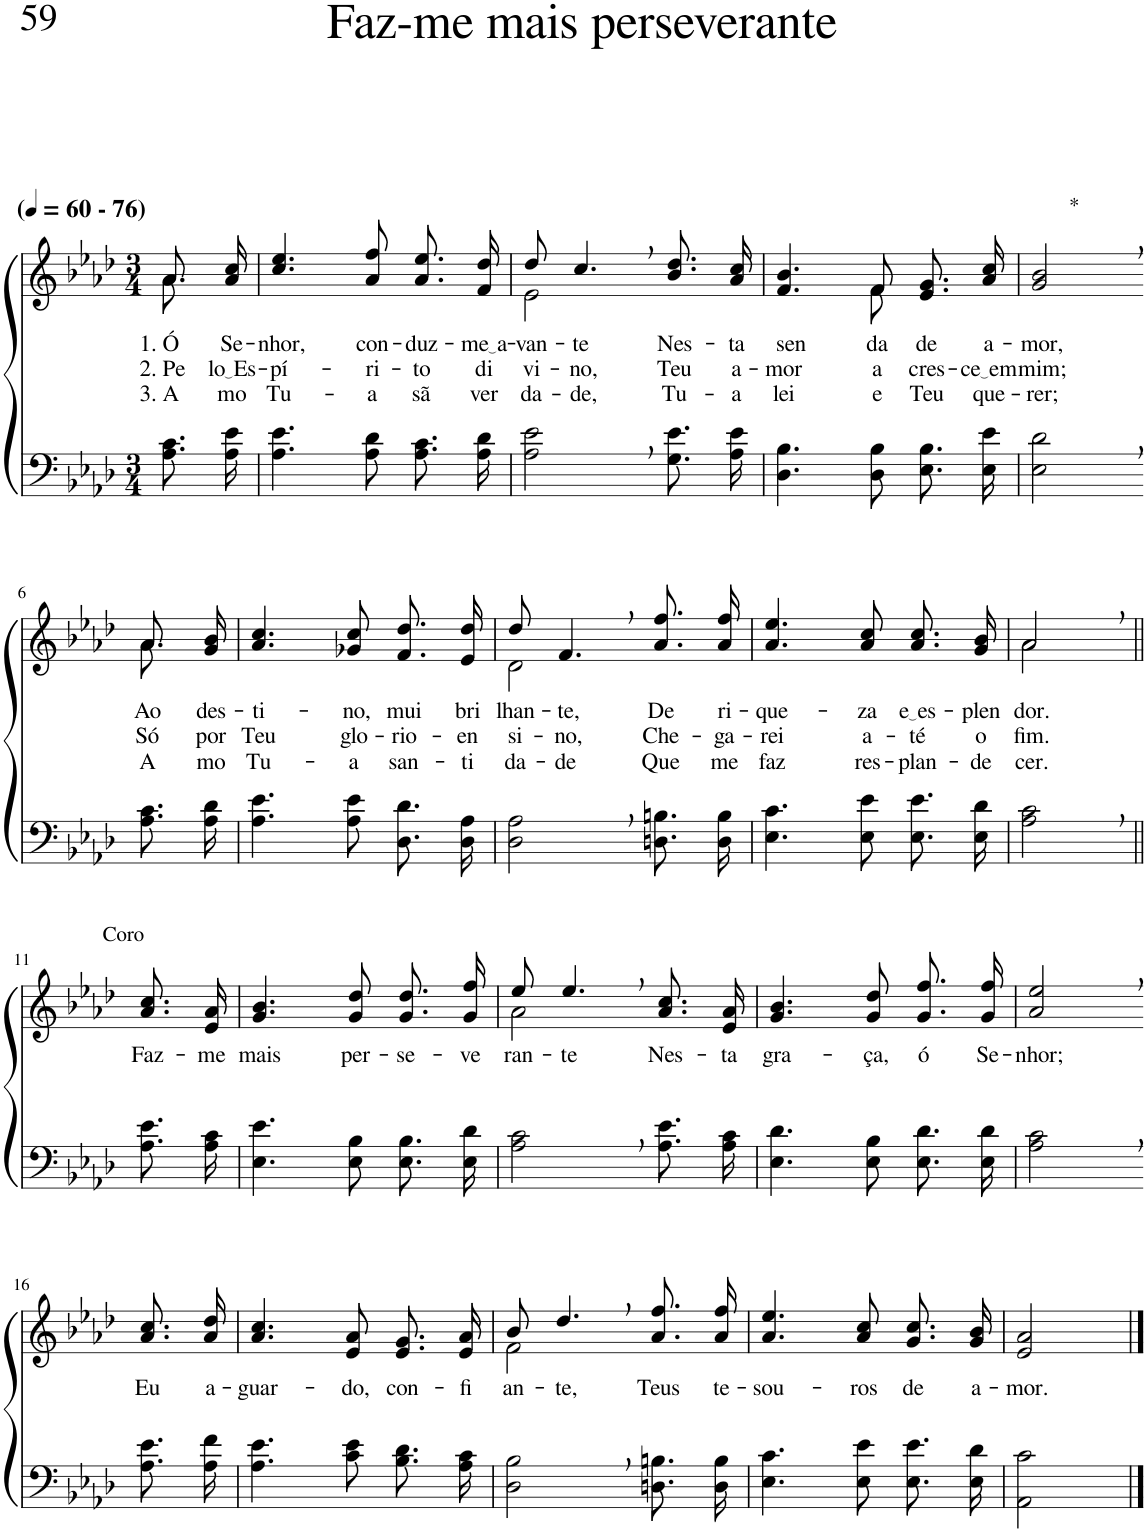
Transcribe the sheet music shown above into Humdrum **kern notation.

**kern	**kern	**text	**text	**text
*part2	*part1	*part1	*part1	*part1
*staff2	*staff1	*staff1	*staff1	*staff1
*I"Parte III e IV	*I"Parte I e II	*	*	*
*clefF4	*clefG2	*	*	*
*Trd2c3	*Trd2c3	*	*	*
*k[b-e-a-d-]	*k[b-e-a-d-]	*	*	*
*M3/4	*M3/4	*	*	*
*MM60	*MM60	*	*	*
=1	=1	=1	=1	=1
*	*^	*	*	*
!	!LO:TX:a:B:t=(	!	!	!	!
!	!LO:TX:a:B:t=- 76)	!	!	!	!
!	!	!	!LO:LY:b	!LO:LY:b	!LO:LY:b
8.A-\ 8.c\L	8.a-\L	8.a-\	1. Ó	2. Pe-	3. A-
!	!	!	!LO:LY:b	!LO:LY:b	!LO:LY:b
16A-\ 16e-\Jk	16a-\ 16cc\Jk	16ryy	Se-	lo Es	-mo
=2	=2	=2	=2	=2	=2
!	!	!	!LO:LY:b	!LO:LY:b	!LO:LY:b
*	*v	*v	*	*	*
4.A-\ 4.e-\	4.cc/ 4.ee-/	-nhor,	-pí-	Tu-
!	!	!LO:LY:b	!LO:LY:b	!LO:LY:b
8A-\ 8d-\	8a-/ 8ff/	con-	-ri-	-a
!	!	!LO:LY:b	!LO:LY:b	!LO:LY:b
8.A-\ 8.c\L	8.a-\ 8.ee-\L	-duz-	-to	sã
!	!	!LO:LY:b	!LO:LY:b	!LO:LY:b
16A-\ 16d-\Jk	16f\ 16dd-\Jk	me a	di-	ver-
=3	=3	=3	=3	=3
!	!	!LO:LY:b	!	!
*	*^	*	*	*
!	!	!	!	!LO:LY:b	!LO:LY:b
2A-\, 2e-\,	8dd-/	2e-\	.	-vi-	-da-
!	!	!	!LO:LY:b	!LO:LY:b	!LO:LY:b
.	4.cc,/	.	-te	-no,	-de,
!	!	!	!LO:LY:b	!LO:LY:b	!LO:LY:b
8.G\ 8.e-\L	8.b-\ 8.dd-\L	4ryy	Nes-	Teu	Tu-
!	!	!	!LO:LY:b	!LO:LY:b	!LO:LY:b
16A-\ 16e-\Jk	16a-\ 16cc\Jk	.	-ta	a-	-a
=4	=4	=4	=4	=4	=4
!	!	!	!LO:LY:b	!LO:LY:b	!LO:LY:b
4.D-\ 4.B-\	4.f/ 4.b-/	4.ryy	sen-	-mor	lei
!	!	!	!LO:LY:b	!LO:LY:b	!LO:LY:b
8D-\ 8B-\	8f/	8f\	-da	a-	e
!	!	!	!LO:LY:b	!LO:LY:b	!LO:LY:b
8.E-\ 8.B-\L	8.e-/ 8.g/L	4ryy	de	-cres-	Teu
!	!	!	!LO:LY:b	!LO:LY:b	!LO:LY:b
16E-\ 16e-\Jk	16a-/ 16cc/Jk	.	a-	ce em	que-
*	*v	*v	*	*	*
=5	=5	=5	=5	=5
!	!LO:TX:a:t=*	!	!	!
!	!	!LO:LY:b	!LO:LY:b	!LO:LY:b
2E-\, 2d-\,	2g/, 2b-/,	-mor,	mim;	-rer;
!!LO:LB:g=z
=6-	=6-	=6-	=6-	=6-
*	*^	*	*	*
!	!	!	!LO:LY:b	!LO:LY:b	!LO:LY:b
8.A-\ 8.c\L	8.a-/L	8.a-\	Ao	Só	A-
!	!	!	!LO:LY:b	!LO:LY:b	!LO:LY:b
16A-\ 16d-\Jk	16g/ 16b-/Jk	16ryy	des-	por	-mo
=7	=7	=7	=7	=7	=7
!	!	!	!LO:LY:b	!LO:LY:b	!LO:LY:b
*	*v	*v	*	*	*
4.A-\ 4.e-\	4.a-/ 4.cc/	-ti-	Teu	Tu-
!	!	!LO:LY:b	!LO:LY:b	!LO:LY:b
8A-\ 8e-\	8g-X/ 8cc/	-no,	glo-	-a
!	!	!LO:LY:b	!LO:LY:b	!LO:LY:b
8.D-\ 8.d-\L	8.f/ 8.dd-/L	mui	-rio-	san-
!	!	!LO:LY:b	!LO:LY:b	!LO:LY:b
16D-\ 16A-\Jk	16e-/ 16dd-/Jk	bri-	-en-	-ti-
=8	=8	=8	=8	=8
*	*^	*	*	*
!	!	!	!LO:LY:b	!LO:LY:b	!LO:LY:b
2D-\, 2A-\,	8dd-/	2d-\	-lhan-	-si-	-da-
!	!	!	!LO:LY:b	!LO:LY:b	!LO:LY:b
.	4.f,/	.	-te,	-no,	-de
!	!	!	!LO:LY:b	!LO:LY:b	!LO:LY:b
8.Dn\ 8.Bn\L	8.a-\ 8.ff\L	4ryy	De	Che-	Que
!	!	!	!LO:LY:b	!LO:LY:b	!LO:LY:b
16D\ 16B\Jk	16a-\ 16ff\Jk	.	ri-	-ga-	me
*	*v	*v	*	*	*
=9	=9	=9	=9	=9
!	!	!LO:LY:b	!LO:LY:b	!LO:LY:b
4.E-\ 4.c\	4.a-/ 4.ee-/	-que-	-rei	faz
!	!	!LO:LY:b	!LO:LY:b	!LO:LY:b
8E-\ 8e-\	8a-/ 8cc/	-za	a-	res-
!	!	!LO:LY:b	!LO:LY:b	!LO:LY:b
8.E-\ 8.e-\L	8.a-/ 8.cc/L	e es	-té	-plan-
!	!	!LO:LY:b	!LO:LY:b	!LO:LY:b
16E-\ 16d-\Jk	16g/ 16b-/Jk	-plen-	o	-de-
=10	=10	=10	=10	=10
*	*^	*	*	*
!	!	!	!LO:LY:b	!LO:LY:b	!LO:LY:b
2A-\, 2c\,	2a-,/	2a-\	-dor.	fim.	-cer.
!!LO:LB:g=z
=11||	=11||	=11||	=11||	=11||	=11||
!	!LO:TX:a:t=Coro	!	!	!	!
!	!	!	!LO:LY:b	!	!
*	*v	*v	*	*	*
8.A-\ 8.e-\L	8.a-/ 8.cc/L	Faz-	.	.
!	!	!LO:LY:b	!	!
16A-\ 16c\Jk	16e-/ 16a-/Jk	-me	.	.
=12	=12	=12	=12	=12
!	!	!LO:LY:b	!	!
4.E-\ 4.e-\	4.g/ 4.b-/	mais	.	.
!	!	!LO:LY:b	!	!
8E-\ 8B-\	8g/ 8dd-/	per-	.	.
!	!	!LO:LY:b	!	!
8.E-\ 8.B-\L	8.g\ 8.dd-\L	-se-	.	.
!	!	!LO:LY:b	!	!
16E-\ 16d-\Jk	16g\ 16ff\Jk	-ve-	.	.
=13	=13	=13	=13	=13
*	*^	*	*	*
!	!	!	!LO:LY:b	!	!
2A-\, 2c\,	8ee-/	2a-\	-ran-	.	.
!	!	!	!LO:LY:b	!	!
.	4.ee-,/	.	-te	.	.
!	!	!	!LO:LY:b	!	!
8.A-\ 8.e-\L	8.a-/ 8.cc/L	4ryy	Nes-	.	.
!	!	!	!LO:LY:b	!	!
16A-\ 16c\Jk	16e-/ 16a-/Jk	.	-ta	.	.
*	*v	*v	*	*	*
=14	=14	=14	=14	=14
!	!	!LO:LY:b	!	!
4.E-\ 4.d-\	4.g/ 4.b-/	gra-	.	.
!	!	!LO:LY:b	!	!
8E-\ 8B-\	8g/ 8dd-/	-ça,	.	.
!	!	!LO:LY:b	!	!
8.E-\ 8.d-\L	8.g\ 8.ff\L	ó	.	.
!	!	!LO:LY:b	!	!
16E-\ 16d-\Jk	16g\ 16ff\Jk	Se-	.	.
=15	=15	=15	=15	=15
!	!	!LO:LY:b	!	!
2A-\, 2c\,	2a-/, 2ee-/,	-nhor;	.	.
!!LO:LB:g=z
=16-	=16-	=16-	=16-	=16-
!	!	!LO:LY:b	!	!
8.A-\ 8.e-\L	8.a-\ 8.cc\L	Eu	.	.
!	!	!LO:LY:b	!	!
16A-\ 16f\Jk	16a-\ 16dd-\Jk	a-	.	.
=17	=17	=17	=17	=17
!	!	!LO:LY:b	!	!
4.A-\ 4.e-\	4.a-/ 4.cc/	-guar-	.	.
!	!	!LO:LY:b	!	!
8c\ 8e-\	8e-/ 8a-/	-do,	.	.
!	!	!LO:LY:b	!	!
8.B-\ 8.d-\L	8.e-/ 8.g/L	con-	.	.
!	!	!LO:LY:b	!	!
16A-\ 16c\Jk	16e-/ 16a-/Jk	-fi-	.	.
=18	=18	=18	=18	=18
*	*^	*	*	*
!	!	!	!LO:LY:b	!	!
2D-\, 2B-\,	8b-/	2f\	-an-	.	.
!	!	!	!LO:LY:b	!	!
.	4.dd-,/	.	-te,	.	.
!	!	!	!LO:LY:b	!	!
8.Dn\ 8.Bn\L	8.a-\ 8.ff\L	4ryy	Teus	.	.
!	!	!	!LO:LY:b	!	!
16D\ 16B\Jk	16a-\ 16ff\Jk	.	te-	.	.
*	*v	*v	*	*	*
=19	=19	=19	=19	=19
!	!	!LO:LY:b	!	!
4.E-\ 4.c\	4.a-/ 4.ee-/	-sou-	.	.
!	!	!LO:LY:b	!	!
8E-\ 8e-\	8a-/ 8cc/	-ros	.	.
!	!	!LO:LY:b	!	!
8.E-\ 8.e-\L	8.g/ 8.cc/L	de	.	.
!	!	!LO:LY:b	!	!
16E-\ 16d-\Jk	16g/ 16b-/Jk	a-	.	.
=20	=20	=20	=20	=20
!	!	!LO:LY:b	!	!
2AA-\ 2c\	2e-/ 2a-/	-mor.	.	.
==	==	==	==	==
*-	*-	*-	*-	*-
